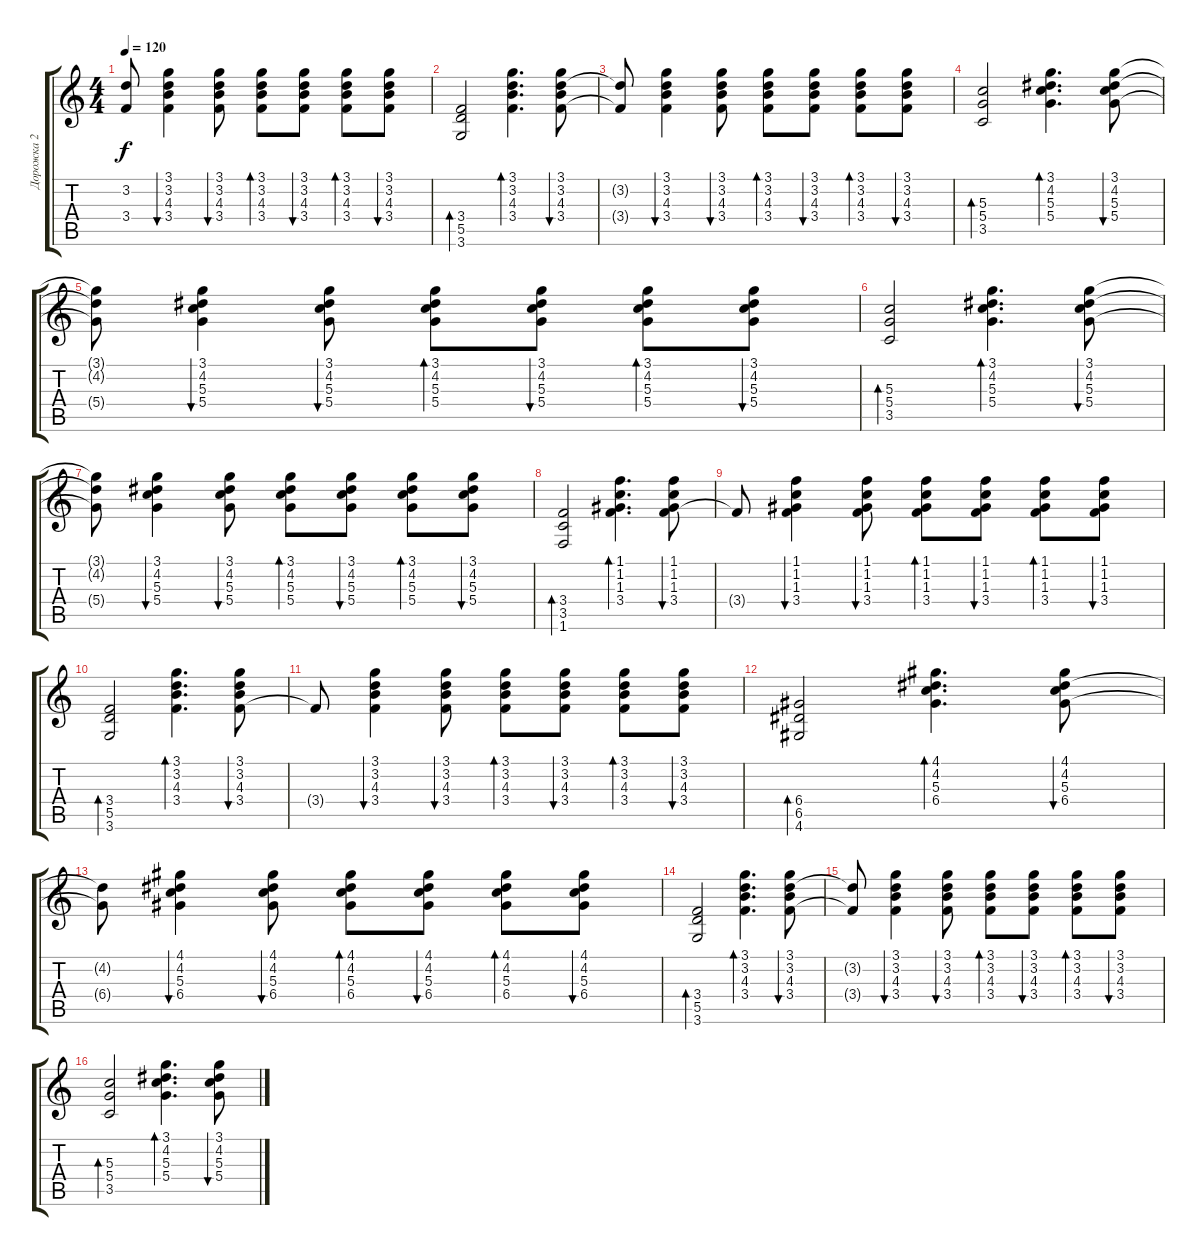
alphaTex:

\track ("Дорожка 2" "Дорожка 2") {instrument acousticguitarsteel}
\staff {score tabs}
\tuning (E4 B3 G3 D3 A2 E2) {hide}
\ts (4 4)
\tempo 120
\clef g2
\ks c
(3.2{t} 3.4{t}).8{dy f} (3.1 3.2 4.3 3.4).4{bu 30} (3.1 3.2 4.3 3.4).8{bu 30} (3.1 3.2 4.3 3.4).8{bd 30} (3.1 3.2 4.3 3.4).8{bu 30} (3.1 3.2 4.3 3.4).8{bd 30} (3.1 3.2 4.3 3.4).8{bu 30} |
(3.4 5.5 3.6).2{bd 30} (3.1 3.2 4.3 3.4).4{d bd 30} (3.1 3.2 4.3 3.4).8{bu 30} |
(3.2{t} 3.4{t}).8 (3.1 3.2 4.3 3.4).4{bu 30} (3.1 3.2 4.3 3.4).8{bu 30} (3.1 3.2 4.3 3.4).8{bd 30} (3.1 3.2 4.3 3.4).8{bu 30} (3.1 3.2 4.3 3.4).8{bd 30} (3.1 3.2 4.3 3.4).8{bu 30} |
(5.3 5.4 3.5).2{bd 30} (3.1 4.2 5.3 5.4).4{d bd 30} (3.1 4.2 5.3 5.4).8{bu 30} |
(3.1{t} 4.2{t} 5.4{t}).8 (3.1 4.2 5.3 5.4).4{bu 30} (3.1 4.2 5.3 5.4).8{bu 30} (3.1 4.2 5.3 5.4).8{bd 30} (3.1 4.2 5.3 5.4).8{bu 30} (3.1 4.2 5.3 5.4).8{bd 30} (3.1 4.2 5.3 5.4).8{bu 30} |
(5.3 5.4 3.5).2{bd 30} (3.1 4.2 5.3 5.4).4{d bd 30} (3.1 4.2 5.3 5.4).8{bu 30} |
(3.1{t} 4.2{t} 5.4{t}).8 (3.1 4.2 5.3 5.4).4{bu 30} (3.1 4.2 5.3 5.4).8{bu 30} (3.1 4.2 5.3 5.4).8{bd 30} (3.1 4.2 5.3 5.4).8{bu 30} (3.1 4.2 5.3 5.4).8{bd 30} (3.1 4.2 5.3 5.4).8{bu 30} |
(3.4 3.5 1.6).2{bd 30} (1.1 1.2 1.3 3.4).4{d bd 30} (1.1 1.2 1.3 3.4).8{bu 30} |
3.4{t}.8 (1.1 1.2 1.3 3.4).4{bu 30} (1.1 1.2 1.3 3.4).8{bu 30} (1.1 1.2 1.3 3.4).8{bd 30} (1.1 1.2 1.3 3.4).8{bu 30} (1.1 1.2 1.3 3.4).8{bd 30} (1.1 1.2 1.3 3.4).8{bu 30} |
(3.4 5.5 3.6).2{bd 30} (3.1 3.2 4.3 3.4).4{d bd 30} (3.1 3.2 4.3 3.4).8{bu 30} |
3.4{t}.8 (3.1 3.2 4.3 3.4).4{bu 30} (3.1 3.2 4.3 3.4).8{bu 30} (3.1 3.2 4.3 3.4).8{bd 30} (3.1 3.2 4.3 3.4).8{bu 30} (3.1 3.2 4.3 3.4).8{bd 30} (3.1 3.2 4.3 3.4).8{bu 30} |
(6.4 6.5 4.6).2{bd 30} (4.1 4.2 5.3 6.4).4{d bd 30} (4.1 4.2 5.3 6.4).8{bu 30} |
(4.2{t} 6.4{t}).8 (4.1 4.2 5.3 6.4).4{bu 30} (4.1 4.2 5.3 6.4).8{bu 30} (4.1 4.2 5.3 6.4).8{bd 30} (4.1 4.2 5.3 6.4).8{bu 30} (4.1 4.2 5.3 6.4).8{bd 30} (4.1 4.2 5.3 6.4).8{bu 30} |
(3.4 5.5 3.6).2{bd 30} (3.1 3.2 4.3 3.4).4{d bd 30} (3.1 3.2 4.3 3.4).8{bu 30} |
(3.2{t} 3.4{t}).8 (3.1 3.2 4.3 3.4).4{bu 30} (3.1 3.2 4.3 3.4).8{bu 30} (3.1 3.2 4.3 3.4).8{bd 30} (3.1 3.2 4.3 3.4).8{bu 30} (3.1 3.2 4.3 3.4).8{bd 30} (3.1 3.2 4.3 3.4).8{bu 30} |
(5.3 5.4 3.5).2{bd 30} (3.1 4.2 5.3 5.4).4{d bd 30} (3.1 4.2 5.3 5.4).8{bu 30}
